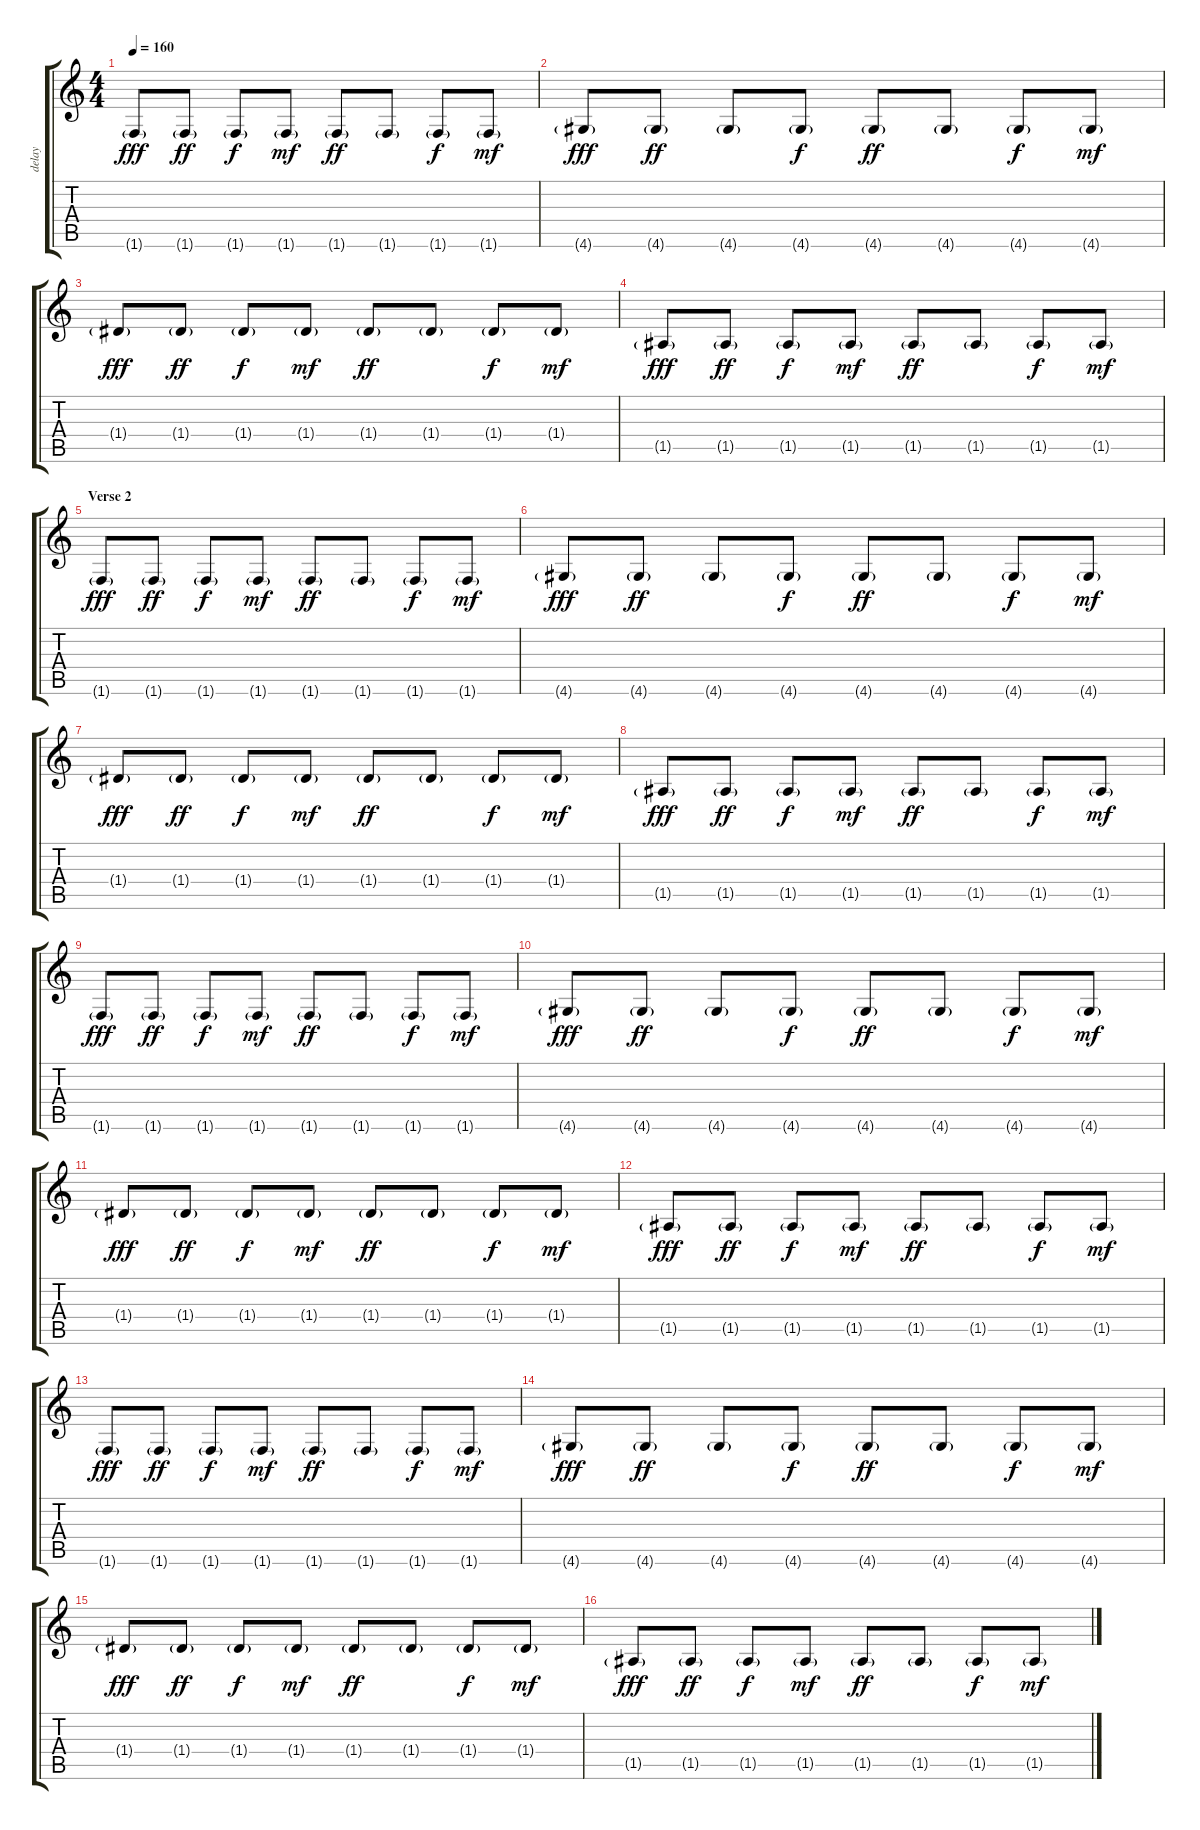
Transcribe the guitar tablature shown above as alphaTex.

\track ("delay" "delay") {instrument distortionguitar}
\staff {score tabs}
\tuning (E4 B3 G3 D3 A2 E2) {hide}
\ts (4 4)
\tempo 160
\clef g2
\ks c
1.6{g}.8{dy fff} 1.6{g}.8{dy ff} 1.6{g}.8{dy f} 1.6{g}.8{dy mf} 1.6{g}.8{dy ff} 1.6{g}.8 1.6{g}.8{dy f} 1.6{g}.8{dy mf} |
4.6{g}.8{dy fff} 4.6{g}.8{dy ff} 4.6{g}.8 4.6{g}.8{dy f} 4.6{g}.8{dy ff} 4.6{g}.8 4.6{g}.8{dy f} 4.6{g}.8{dy mf} |
1.4{g}.8{dy fff} 1.4{g}.8{dy ff} 1.4{g}.8{dy f} 1.4{g}.8{dy mf} 1.4{g}.8{dy ff} 1.4{g}.8 1.4{g}.8{dy f} 1.4{g}.8{dy mf} |
1.5{g}.8{dy fff} 1.5{g}.8{dy ff} 1.5{g}.8{dy f} 1.5{g}.8{dy mf} 1.5{g}.8{dy ff} 1.5{g}.8 1.5{g}.8{dy f} 1.5{g}.8{dy mf} |
\section ("" "Verse 2")
1.6{g}.8{dy fff} 1.6{g}.8{dy ff} 1.6{g}.8{dy f} 1.6{g}.8{dy mf} 1.6{g}.8{dy ff} 1.6{g}.8 1.6{g}.8{dy f} 1.6{g}.8{dy mf} |
4.6{g}.8{dy fff} 4.6{g}.8{dy ff} 4.6{g}.8 4.6{g}.8{dy f} 4.6{g}.8{dy ff} 4.6{g}.8 4.6{g}.8{dy f} 4.6{g}.8{dy mf} |
1.4{g}.8{dy fff} 1.4{g}.8{dy ff} 1.4{g}.8{dy f} 1.4{g}.8{dy mf} 1.4{g}.8{dy ff} 1.4{g}.8 1.4{g}.8{dy f} 1.4{g}.8{dy mf} |
1.5{g}.8{dy fff} 1.5{g}.8{dy ff} 1.5{g}.8{dy f} 1.5{g}.8{dy mf} 1.5{g}.8{dy ff} 1.5{g}.8 1.5{g}.8{dy f} 1.5{g}.8{dy mf} |
1.6{g}.8{dy fff} 1.6{g}.8{dy ff} 1.6{g}.8{dy f} 1.6{g}.8{dy mf} 1.6{g}.8{dy ff} 1.6{g}.8 1.6{g}.8{dy f} 1.6{g}.8{dy mf} |
4.6{g}.8{dy fff} 4.6{g}.8{dy ff} 4.6{g}.8 4.6{g}.8{dy f} 4.6{g}.8{dy ff} 4.6{g}.8 4.6{g}.8{dy f} 4.6{g}.8{dy mf} |
1.4{g}.8{dy fff} 1.4{g}.8{dy ff} 1.4{g}.8{dy f} 1.4{g}.8{dy mf} 1.4{g}.8{dy ff} 1.4{g}.8 1.4{g}.8{dy f} 1.4{g}.8{dy mf} |
1.5{g}.8{dy fff} 1.5{g}.8{dy ff} 1.5{g}.8{dy f} 1.5{g}.8{dy mf} 1.5{g}.8{dy ff} 1.5{g}.8 1.5{g}.8{dy f} 1.5{g}.8{dy mf} |
1.6{g}.8{dy fff} 1.6{g}.8{dy ff} 1.6{g}.8{dy f} 1.6{g}.8{dy mf} 1.6{g}.8{dy ff} 1.6{g}.8 1.6{g}.8{dy f} 1.6{g}.8{dy mf} |
4.6{g}.8{dy fff} 4.6{g}.8{dy ff} 4.6{g}.8 4.6{g}.8{dy f} 4.6{g}.8{dy ff} 4.6{g}.8 4.6{g}.8{dy f} 4.6{g}.8{dy mf} |
1.4{g}.8{dy fff} 1.4{g}.8{dy ff} 1.4{g}.8{dy f} 1.4{g}.8{dy mf} 1.4{g}.8{dy ff} 1.4{g}.8 1.4{g}.8{dy f} 1.4{g}.8{dy mf} |
1.5{g}.8{dy fff} 1.5{g}.8{dy ff} 1.5{g}.8{dy f} 1.5{g}.8{dy mf} 1.5{g}.8{dy ff} 1.5{g}.8 1.5{g}.8{dy f} 1.5{g}.8{dy mf}
